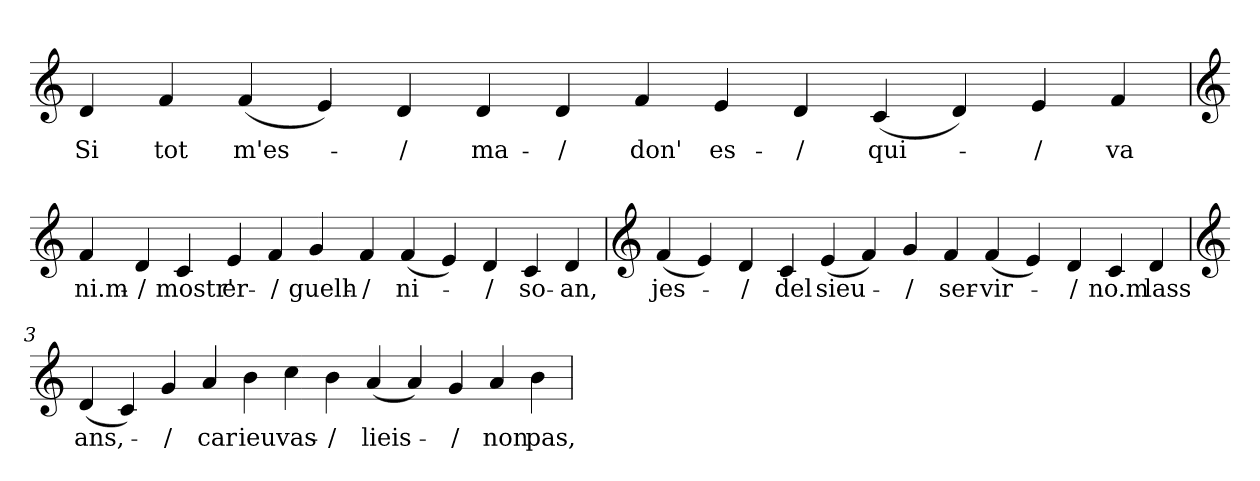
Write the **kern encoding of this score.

**kern	**text
*part1	*part1
*staff1	*staff1
*clefG2	*
=	=
4d	Si
4f	tot
(4f	m'es-
4e)	.
4d	-/
4d	ma-
4d	-/
4f	don'
4e	es-
4d	-/
(4c	qui-
4d)	.
4e	-/
4f	va
=1	=1
*clefG2	*
4f	ni.m-
4d	-/
4c	mostr'
4e	er-
4f	-/
4g	guelh-
4f	-/
(4f	ni-
4e)	.
4d	-/
4c	so-
4d	-an,
=2	=2
*clefG2	*
(4f	jes-
4e)	.
4d	-/
4c	del
(4e	sieu-
4f)	.
4g	-/
4f	ser-
(4f	-vir-
4e)	.
4d	-/
4c	no.m
4d	lass
=3	=3
*clefG2	*
(4d	ans,-
4c)	.
4g	-/
4a	car
4b	ieu
4cc	vas-
4b	-/
(4a	lieis-
4a)	.
4g	-/
4a	non
4b	pas,
=	=
*-	*-
